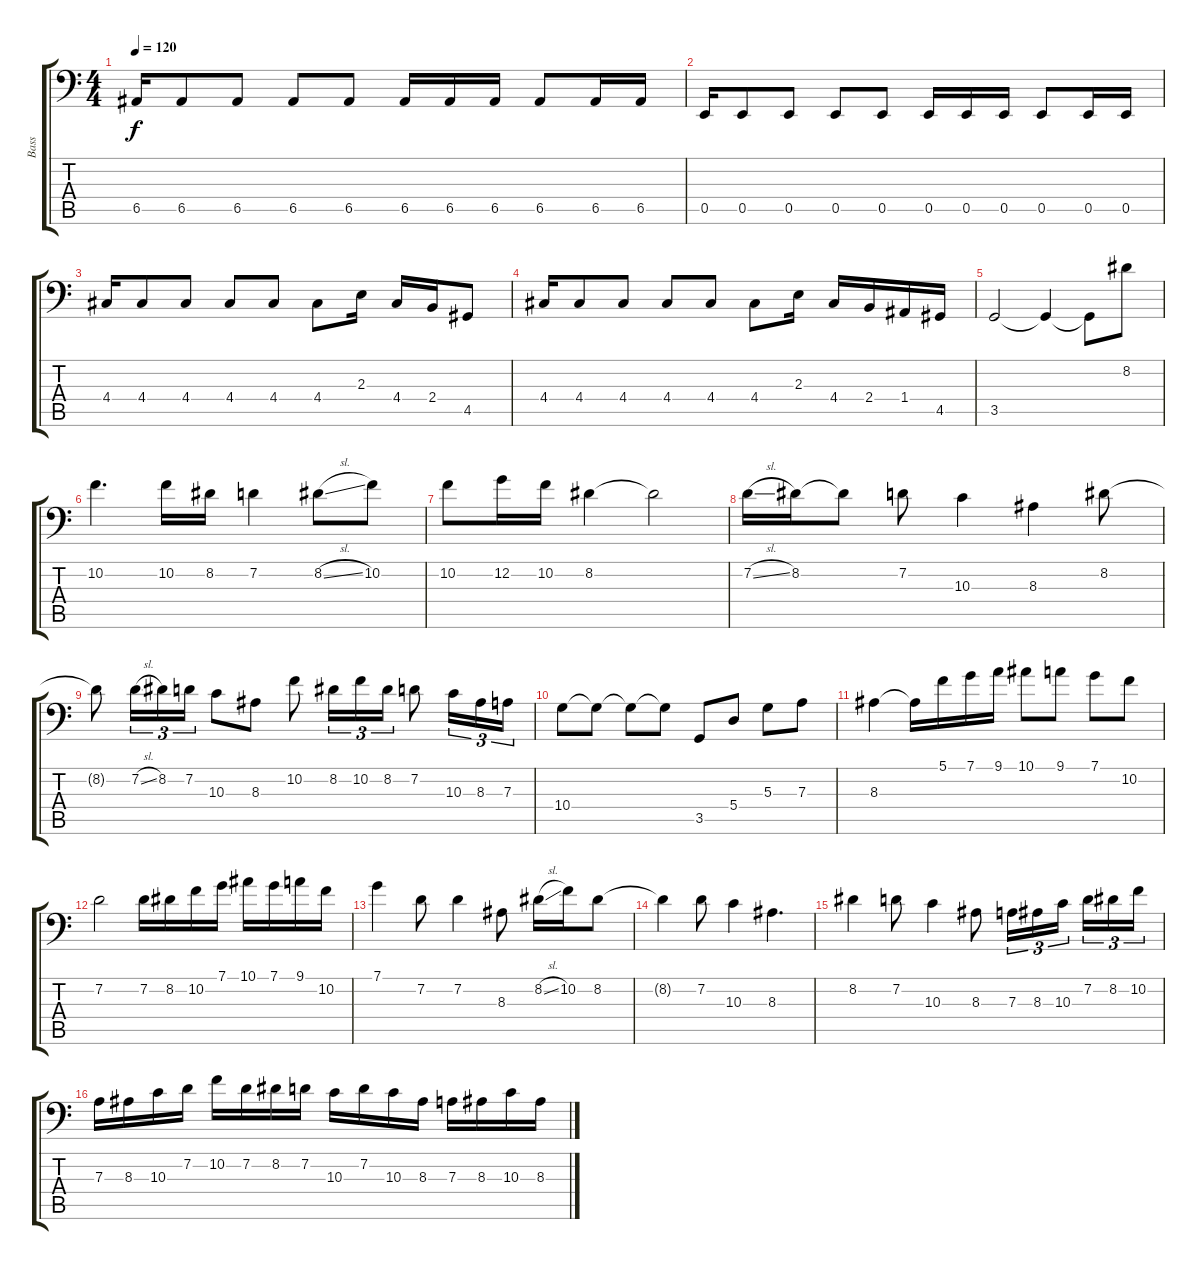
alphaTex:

\track ("Bass" "Bass") {instrument electricbassfinger}
\staff {score tabs}
\tuning (C3 G2 D2 A1 E1 B0) {hide}
\ts (4 4)
\tempo 120
\clef f4
\ks c
6.5.16{dy f} 6.5.8 6.5.8 6.5.8 6.5.8 6.5.16 6.5.16 6.5.16 6.5.8 6.5.16 6.5.16 |
0.5.16 0.5.8 0.5.8 0.5.8 0.5.8 0.5.16 0.5.16 0.5.16 0.5.8 0.5.16 0.5.16 |
4.4.16 4.4.8 4.4.8 4.4.8 4.4.8 4.4.8 2.3.16 4.4.16 2.4.16 4.5.8 |
4.4.16 4.4.8 4.4.8 4.4.8 4.4.8 4.4.8 2.3.16 4.4.16 2.4.16 1.4.16 4.5.16 |
3.5.2 3.5{t}.4 3.5{t}.8 8.2.8 |
10.2.4{d} 10.2.16 8.2.16 7.2.4 8.2{sl}.8 10.2.8 |
10.2.8 12.2.16 10.2.16 8.2.4 8.2{t}.2 |
7.2{sl}.16 8.2.16 8.2{t}.8 7.2.8 10.3.4 8.3.4 8.2.8 |
8.2{t}.8 7.2{sl}.16{tu (3 2)} 8.2.16{tu (3 2)} 7.2.16{tu (3 2)} 10.3.8 8.3.8 10.2.8 8.2.16{tu (3 2)} 10.2.16{tu (3 2)} 8.2.16{tu (3 2)} 7.2.8 10.3.16{tu (3 2)} 8.3.16{tu (3 2)} 7.3.16{tu (3 2)} |
10.4.8 10.4{t}.8 10.4{t}.8 10.4{t}.8 3.5.8 5.4.8 5.3.8 7.3.8 |
8.3.4 8.3{t}.16 5.1.16 7.1.16 9.1.16 10.1.8 9.1.8 7.1.8 10.2.8 |
7.2.2 7.2.16 8.2.16 10.2.16 7.1.16 10.1.16 7.1.16 9.1.16 10.2.16 |
7.1.4 7.2.8 7.2.4 8.3.8 8.2{sl}.16 10.2.16 8.2.8 |
8.2{t}.4 7.2.8 10.3.4 8.3.4{d} |
8.2.4 7.2.8 10.3.4 8.3.8 7.3.16{tu (3 2)} 8.3.16{tu (3 2)} 10.3.16{tu (3 2) beam splitsecondary} 7.2.16{tu (3 2)} 8.2.16{tu (3 2)} 10.2.16{tu (3 2)} |
7.3.16 8.3.16 10.3.16 7.2.16 10.2.16 7.2.16 8.2.16 7.2.16 10.3.16 7.2.16 10.3.16 8.3.16 7.3.16 8.3.16 10.3.16 8.3.16
